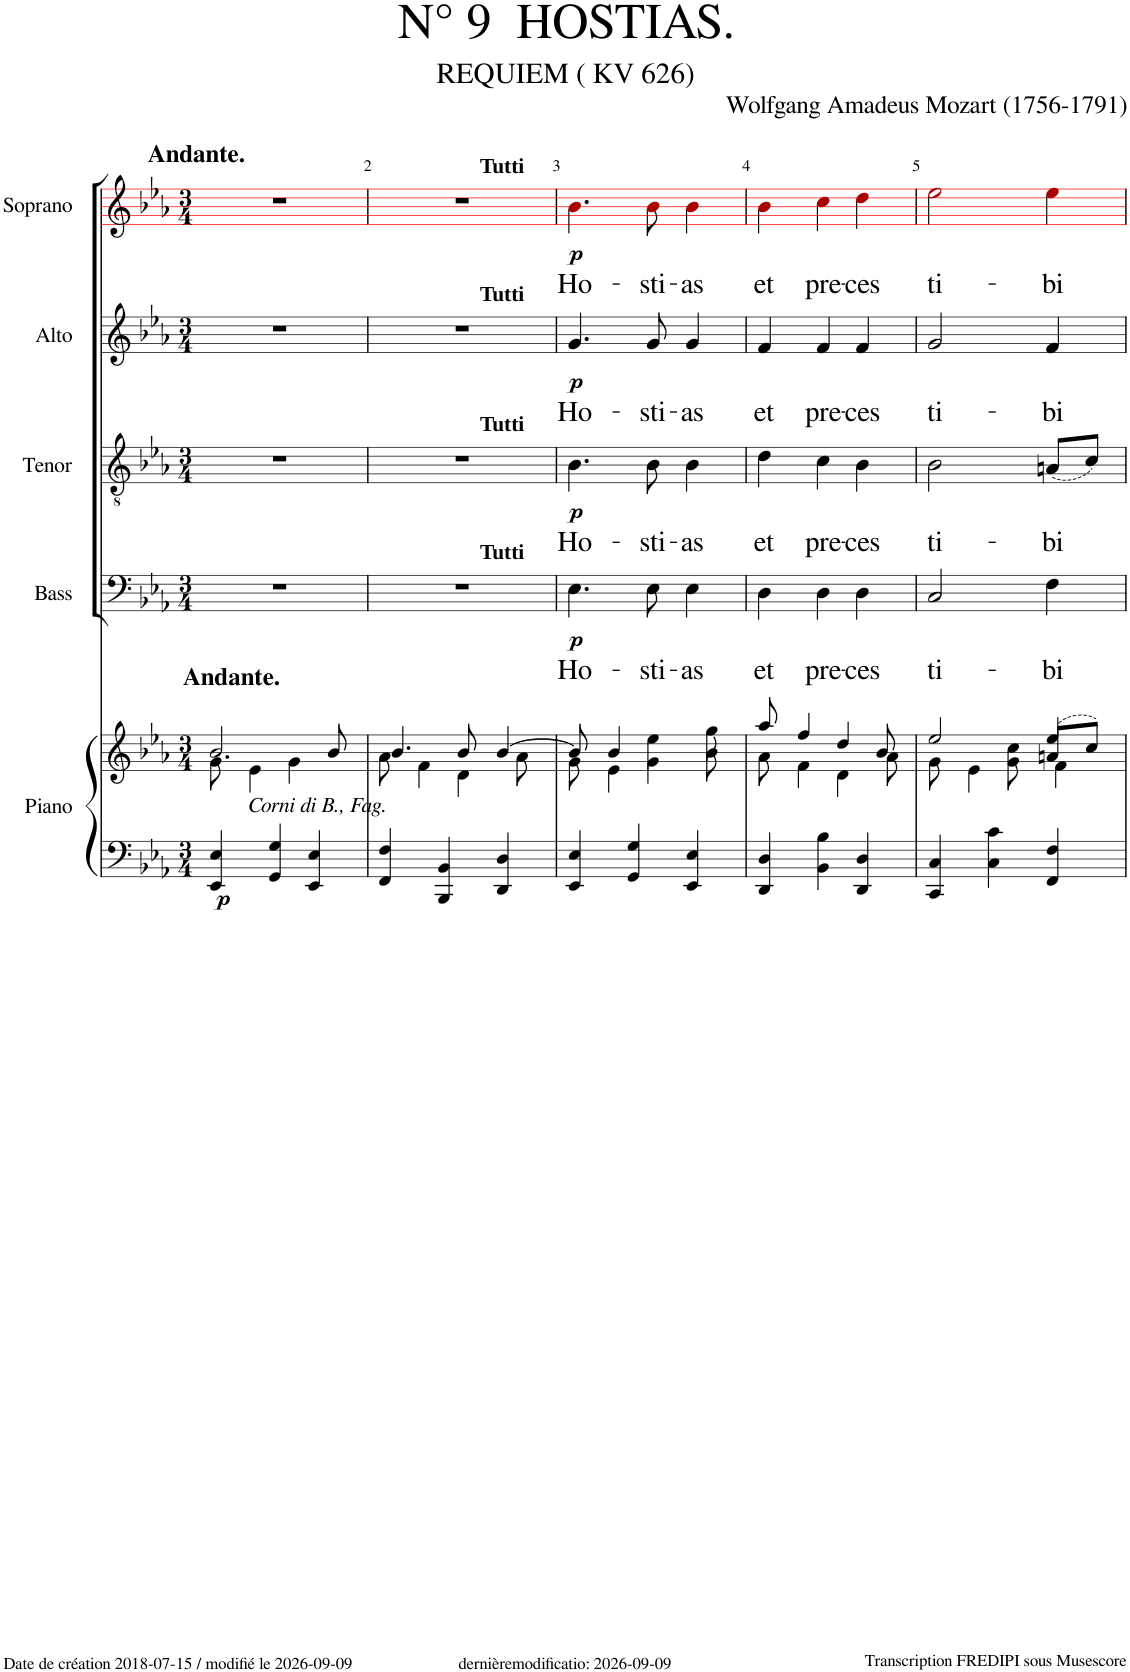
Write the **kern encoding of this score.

**kern	**kern	**dynam	**kern	**text	**dynam	**kern	**text	**dynam	**kern	**text	**dynam	**kern	**text	**dynam
*part5	*part5	*part5	*part4	*part4	*part4	*part3	*part3	*part3	*part2	*part2	*part2	*part1	*part1	*part1
*staff6	*staff5	*staff5/6	*staff4	*staff4	*staff4	*staff3	*staff3	*staff3	*staff2	*staff2	*staff2	*staff1	*staff1	*staff1
*I"Piano	*	*	*I"Bass	*	*	*I"Tenor	*	*	*I"Alto	*	*	*I"Soprano	*	*
*I'Pno	*	*	*	*	*	*	*	*	*	*	*	*	*	*
*	*	*	*	*	*	*	*	*	*	*	*	*stria5	*	*
*clefF4	*clefG2	*	*clefF4	*	*	*clefGv2	*	*	*clefG2	*	*	*clefG2	*	*
*	*	*	*	*	*	*	*	*	*	*	*	*ITrd1c2	*	*
*k[b-e-a-]	*k[b-e-a-]	*	*k[b-e-a-]	*	*	*k[b-e-a-]	*	*	*k[b-e-a-]	*	*	*k[b-e-a-]	*	*
*M3/4	*M3/4	*	*M3/4	*	*	*M3/4	*	*	*M3/4	*	*	*M3/4	*	*
=1	=1	=1	=1	=1	=1	=1	=1	=1	=1	=1	=1	=1	=1	=1
*	*^	*	*	*	*	*	*	*	*	*	*	*	*	*
!	!	!	!	!	!	!	!	!	!	!	!	!	!LO:TX:a:B:t=Andante.	!	!
!	!LO:TX:a:B:t=Andante.	!	!	!	!	!	!	!	!	!	!	!	!	!	!
!	!	!	!LO:DY:b=2	!	!	!	!	!	!	!	!	!	!	!	!
4EE-/ 4E-/	8g\	2.b-/	p	2.r	.	.	2.r	.	.	2.r	.	.	2.r	.	.
!	!LO:TX:b:i:t=Corni di B., Fag.	!	!	!	!	!	!	!	!	!	!	!	!	!	!
.	4e-\	.	.	.	.	.	.	.	.	.	.	.	.	.	.
4GG/ 4G/	.	.	.	.	.	.	.	.	.	.	.	.	.	.	.
.	4g\	.	.	.	.	.	.	.	.	.	.	.	.	.	.
4EE-/ 4E-/	.	.	.	.	.	.	.	.	.	.	.	.	.	.	.
.	8b-/	.	.	.	.	.	.	.	.	.	.	.	.	.	.
=2	=2	=2	=2	=2	=2	=2	=2	=2	=2	=2	=2	=2	=2	=2	=2
4FF/ 4F/	8a-\	4.b-/	.	2.r	.	.	2.r	.	.	2.r	.	.	2.r	.	.
.	4f\	.	.	.	.	.	.	.	.	.	.	.	.	.	.
4BBB-/ 4BB-/	.	.	.	.	.	.	.	.	.	.	.	.	.	.	.
.	8b-/	4d\	.	.	.	.	.	.	.	.	.	.	.	.	.
4DD/ 4D/	[4b-/	.	.	.	.	.	.	.	.	.	.	.	.	.	.
.	.	8a-\	.	.	.	.	.	.	.	.	.	.	.	.	.
=3	=3	=3	=3	=3	=3	=3	=3	=3	=3	=3	=3	=3	=3	=3	=3
!	!	!	!	!	!	!	!	!	!	!	!	!	!LO:TX:a:B:t=Tutti	!	!
!	!	!	!	!	!	!	!	!	!	!LO:TX:a:B:t=Tutti	!	!	!	!	!
!	!	!	!	!	!	!	!LO:TX:a:B:t=Tutti	!	!	!	!	!	!	!	!
!	!	!	!	!LO:TX:a:B:t=Tutti	!	!	!	!	!	!	!	!	!	!	!
!	!	!	!	!	!LO:LY:b	!LO:DY:b	!	!LO:LY:b	!LO:DY:b	!	!LO:LY:b	!LO:DY:b	!	!LO:LY:b	!LO:DY:b
4EE-/ 4E-/	8b-/]	8g\	.	4.E-!\	-Ho-	p	4.B-!\	-Ho-	p	4.g!/	Ho-	p	4.b-!i\	Ho-	p
.	4b-/	4e-\	.	.	.	.	.	.	.	.	.	.	.	.	.
4GG/ 4G/	.	.	.	.	.	.	.	.	.	.	.	.	.	.	.
!	!	!	!	!	!LO:LY:b	!	!	!LO:LY:b	!	!	!LO:LY:b	!	!	!LO:LY:b	!
.	4ee-\	4g\	.	8E-!\	-sti-	.	8B-!\	-sti-	.	8g!/	-sti-	.	8b-!i\	-sti-	.
!	!	!	!	!	!LO:LY:b	!	!	!LO:LY:b	!	!	!LO:LY:b	!	!	!LO:LY:b	!
4EE-/ 4E-/	.	.	.	4E-!\	as	.	4B-!\	as	.	4g!/	-as	.	4b-!i\	-as	.
.	8gg\	8b-\	.	.	.	.	.	.	.	.	.	.	.	.	.
=4	=4	=4	=4	=4	=4	=4	=4	=4	=4	=4	=4	=4	=4	=4	=4
!	!	!	!	!	!LO:LY:b	!	!	!LO:LY:b	!	!	!LO:LY:b	!	!	!LO:LY:b	!
4DD/ 4D/	8aa-/	8a-\	.	4D!\	et	.	4d!\	et	.	4f!/	et	.	4b-!i\	et	.
.	4ff/	4f\	.	.	.	.	.	.	.	.	.	.	.	.	.
!	!	!	!	!	!LO:LY:b	!	!	!LO:LY:b	!	!	!LO:LY:b	!	!	!LO:LY:b	!
4BB-\ 4B-\	.	.	.	4D!\	-pre-	.	4c!\	-pre-	.	4f!/	pre-	.	4cc!i\	pre-	.
.	4dd/	4d\	.	.	.	.	.	.	.	.	.	.	.	.	.
!	!	!	!	!	!LO:LY:b	!	!	!LO:LY:b	!	!	!LO:LY:b	!	!	!LO:LY:b	!
4DD/ 4D/	.	.	.	4D!\	ces	.	4B-!\	ces	.	4f!/	-ces	.	4dd!i\	-ces	.
.	8b-/	8a-\	.	.	.	.	.	.	.	.	.	.	.	.	.
=5	=5	=5	=5	=5	=5	=5	=5	=5	=5	=5	=5	=5	=5	=5	=5
*	*	*^	*	*	*	*	*	*	*	*	*	*	*	*	*
!	!	!	!	!	!	!LO:LY:b	!	!	!LO:LY:b	!	!	!LO:LY:b	!	!	!LO:LY:b	!
4CC/ 4C/	8g\	2ee-/	2ryy	.	2C!/	-ti-	.	2B-!\	-ti-	.	2g!/	ti-	.	2ee-!i\	ti-	.
.	4e-\	.	.	.	.	.	.	.	.	.	.	.	.	.	.	.
4C\ 4c\	.	.	.	.	.	.	.	.	.	.	.	.	.	.	.	.
.	8g\ 8cc\	.	.	.	.	.	.	.	.	.	.	.	.	.	.	.
!	!	!	!	!	!	!LO:LY:b	!	!	!LO:LY:b	!	!	!LO:LY:b	!	!	!LO:LY:b	!
4FF/ 4F/	(8an/L	4ee-/	4f\	.	4F!\	bi	.	(8An!/L	bi	.	4f!/	-bi	.	4ee-!i\	-bi	.
.	8cc/J)	.	.	.	.	.	.	8c!/J)	.	.	.	.	.	.	.	.
*	*v	*v	*v	*	*	*	*	*	*	*	*	*	*	*	*	*
=	=	=	=	=	=	=	=	=	=	=	=	=	=	=
*-	*-	*-	*-	*-	*-	*-	*-	*-	*-	*-	*-	*-	*-	*-
